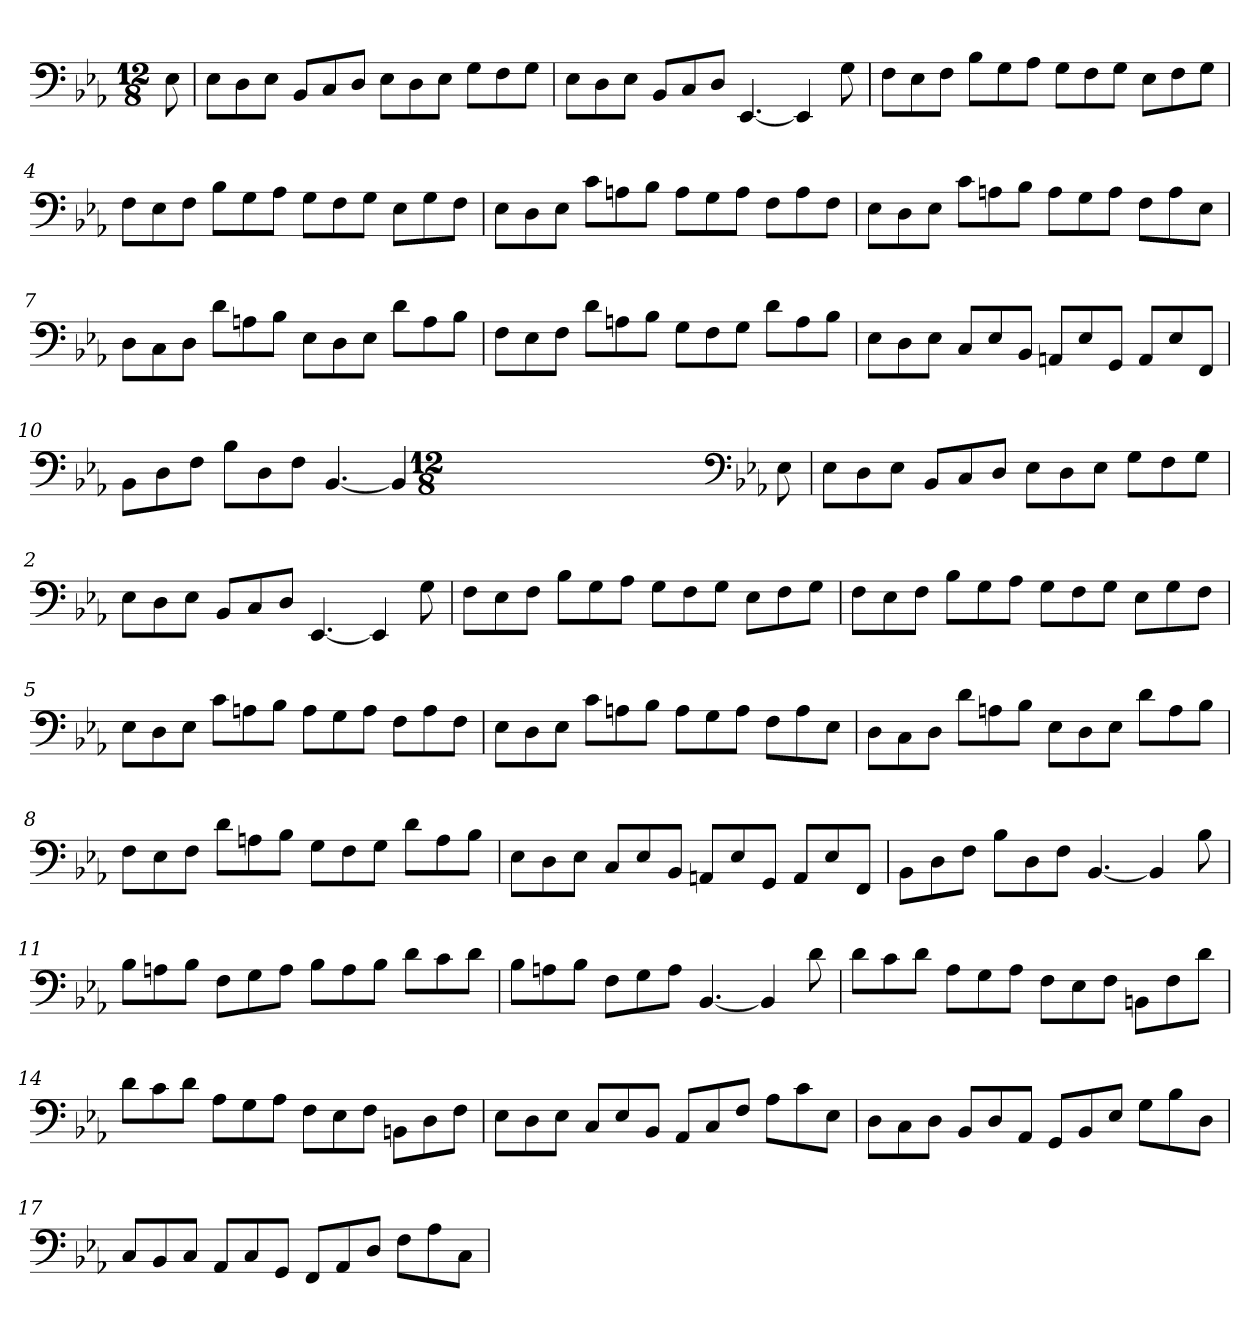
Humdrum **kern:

**kern
*part1
*staff1
*clefF4
*k[b-e-a-]
*E-:
*M12/8
*MM144
=
8E-
=1
8E-\L
8D\
8E-\J
8BB-/L
8C/
8D/J
8E-\L
8D\
8E-\J
8G\L
8F\
8G\J
=2
8E-\L
8D\
8E-\J
8BB-/L
8C/
8D/J
[4.EE-
4EE-]
8G
=3
8F\L
8E-\
8F\J
8B-\L
8G\
8A-\J
8G\L
8F\
8G\J
8E-\L
8F\
8G\J
=4
8F\L
8E-\
8F\J
8B-\L
8G\
8A-\J
8G\L
8F\
8G\J
8E-\L
8G\
8F\J
=5
8E-\L
8D\
8E-\J
8c\L
8An\
8B-\J
8A\L
8G\
8A\J
8F\L
8A\
8F\J
=6
8E-\L
8D\
8E-\J
8c\L
8An\
8B-\J
8A\L
8G\
8A\J
8F\L
8A\
8E-\J
=7
8D\L
8C\
8D\J
8d\L
8An\
8B-\J
8E-\L
8D\
8E-\J
8d\L
8A\
8B-\J
=8
8F\L
8E-\
8F\J
8d\L
8An\
8B-\J
8G\L
8F\
8G\J
8d\L
8A\
8B-\J
=9
8E-\L
8D\
8E-\J
8C/L
8E-/
8BB-/J
8AAn/L
8E-/
8GG/J
8AA/L
8E-/
8FF/J
=10
8BB-\L
8D\
8F\J
8B-\L
8D\
8F\J
[4.BB-
4BB-]
*clefF4
*k[b-e-a-]
*E-:
*M12/8
*MM144
8E-
=1
8E-\L
8D\
8E-\J
8BB-/L
8C/
8D/J
8E-\L
8D\
8E-\J
8G\L
8F\
8G\J
=2
8E-\L
8D\
8E-\J
8BB-/L
8C/
8D/J
[4.EE-
4EE-]
8G
=3
8F\L
8E-\
8F\J
8B-\L
8G\
8A-\J
8G\L
8F\
8G\J
8E-\L
8F\
8G\J
=4
8F\L
8E-\
8F\J
8B-\L
8G\
8A-\J
8G\L
8F\
8G\J
8E-\L
8G\
8F\J
=5
8E-\L
8D\
8E-\J
8c\L
8An\
8B-\J
8A\L
8G\
8A\J
8F\L
8A\
8F\J
=6
8E-\L
8D\
8E-\J
8c\L
8An\
8B-\J
8A\L
8G\
8A\J
8F\L
8A\
8E-\J
=7
8D\L
8C\
8D\J
8d\L
8An\
8B-\J
8E-\L
8D\
8E-\J
8d\L
8A\
8B-\J
=8
8F\L
8E-\
8F\J
8d\L
8An\
8B-\J
8G\L
8F\
8G\J
8d\L
8A\
8B-\J
=9
8E-\L
8D\
8E-\J
8C/L
8E-/
8BB-/J
8AAn/L
8E-/
8GG/J
8AA/L
8E-/
8FF/J
=10
8BB-\L
8D\
8F\J
8B-\L
8D\
8F\J
[4.BB-
4BB-]
8B-
=11
8B-\L
8An\
8B-\J
8F\L
8G\
8A\J
8B-\L
8A\
8B-\J
8d\L
8c\
8d\J
=12
8B-\L
8An\
8B-\J
8F\L
8G\
8A\J
[4.BB-
4BB-]
8d
=13
8d\L
8c\
8d\J
8A-\L
8G\
8A-\J
8F\L
8E-\
8F\J
8BBn\L
8F\
8d\J
=14
8d\L
8c\
8d\J
8A-\L
8G\
8A-\J
8F\L
8E-\
8F\J
8BBn\L
8D\
8F\J
=15
8E-\L
8D\
8E-\J
8C/L
8E-/
8BB-/J
8AA-/L
8C/
8F/J
8A-\L
8c\
8E-\J
=16
8D\L
8C\
8D\J
8BB-/L
8D/
8AA-/J
8GG/L
8BB-/
8E-/J
8G\L
8B-\
8D\J
=17
8C/L
8BB-/
8C/J
8AA-/L
8C/
8GG/J
8FF/L
8AA-/
8D/J
8F\L
8A-\
8C\J
=
*-
